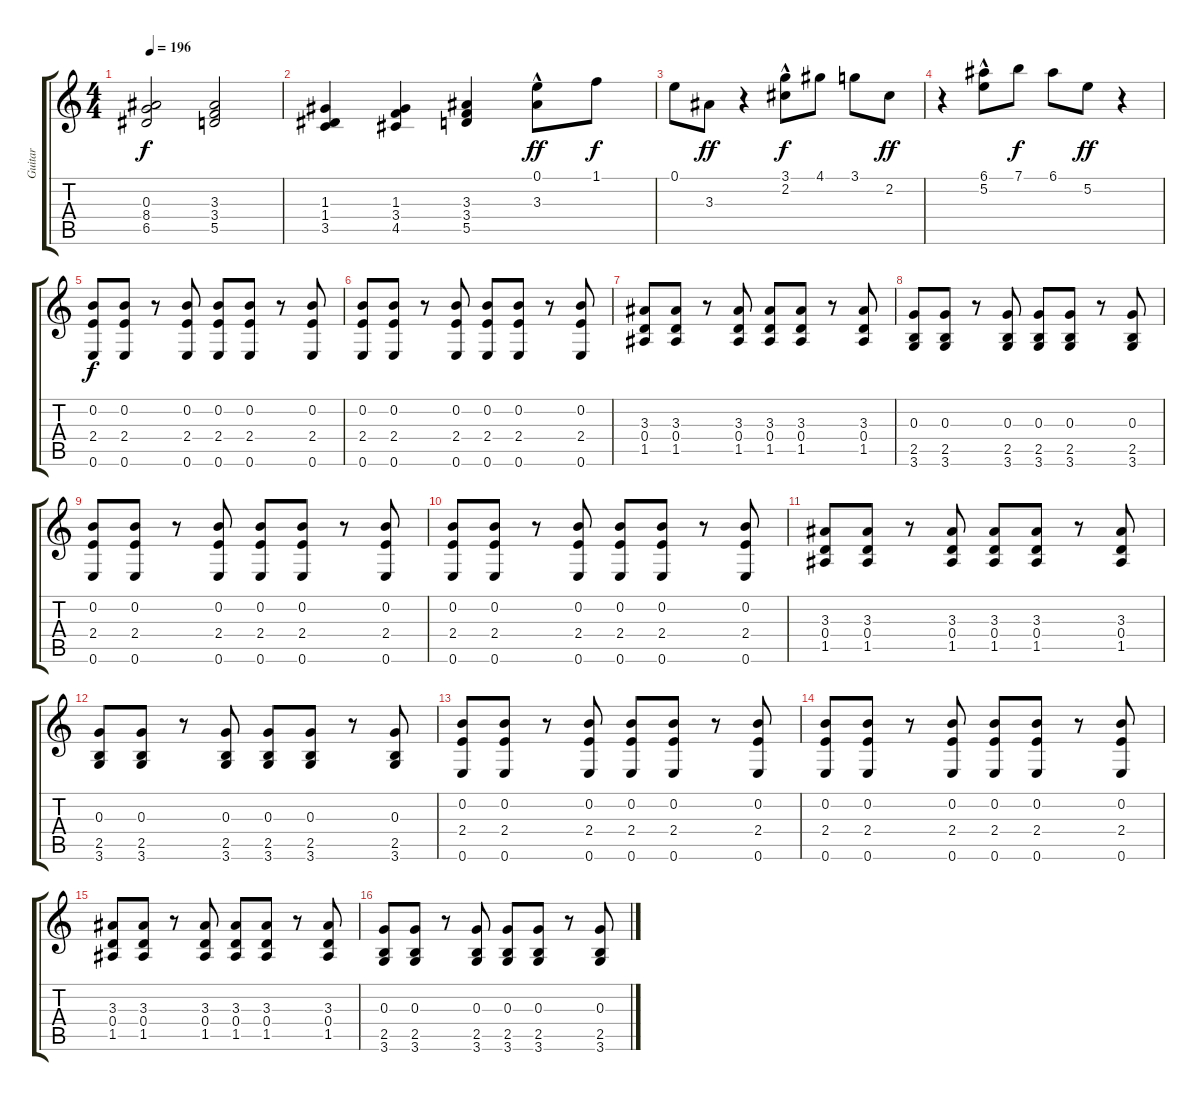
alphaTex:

\track ("Guitar" "Guitar") {instrument electricguitarclean}
\staff {score tabs}
\tuning (E4 B3 G3 D3 A2 E2) {hide}
\ts (4 4)
\tempo 196
\clef g2
\ks c
(0.3 8.4 6.5).2{dy f} (3.3 3.4 5.5).2 |
(1.3 1.4 3.5).4 (1.3 3.4 4.5).4 (3.3 3.4 5.5).4 (0.1 3.3{hac}).8{dy ff} 1.1.8{dy f} |
0.1.8 3.3.8{dy ff} r.4 (3.1 2.2{hac}).8{dy f} 4.1.8 3.1.8 2.2.8{dy ff} |
r.4 (6.1 5.2{hac}).8 7.1.8{dy f} 6.1.8 5.2.8{dy ff} r.4 |
(0.2 2.4 0.6).8{dy f} (0.2 2.4 0.6).8 r.8 (0.2 2.4 0.6).8 (0.2 2.4 0.6).8 (0.2 2.4 0.6).8 r.8 (0.2 2.4 0.6).8 |
(0.2 2.4 0.6).8 (0.2 2.4 0.6).8 r.8 (0.2 2.4 0.6).8 (0.2 2.4 0.6).8 (0.2 2.4 0.6).8 r.8 (0.2 2.4 0.6).8 |
(3.3 0.4 1.5).8 (3.3 0.4 1.5).8 r.8 (3.3 0.4 1.5).8 (3.3 0.4 1.5).8 (3.3 0.4 1.5).8 r.8 (3.3 0.4 1.5).8 |
(0.3 2.5 3.6).8 (0.3 2.5 3.6).8 r.8 (0.3 2.5 3.6).8 (0.3 2.5 3.6).8 (0.3 2.5 3.6).8 r.8 (0.3 2.5 3.6).8 |
(0.2 2.4 0.6).8 (0.2 2.4 0.6).8 r.8 (0.2 2.4 0.6).8 (0.2 2.4 0.6).8 (0.2 2.4 0.6).8 r.8 (0.2 2.4 0.6).8 |
(0.2 2.4 0.6).8 (0.2 2.4 0.6).8 r.8 (0.2 2.4 0.6).8 (0.2 2.4 0.6).8 (0.2 2.4 0.6).8 r.8 (0.2 2.4 0.6).8 |
(3.3 0.4 1.5).8 (3.3 0.4 1.5).8 r.8 (3.3 0.4 1.5).8 (3.3 0.4 1.5).8 (3.3 0.4 1.5).8 r.8 (3.3 0.4 1.5).8 |
(0.3 2.5 3.6).8 (0.3 2.5 3.6).8 r.8 (0.3 2.5 3.6).8 (0.3 2.5 3.6).8 (0.3 2.5 3.6).8 r.8 (0.3 2.5 3.6).8 |
(0.2 2.4 0.6).8 (0.2 2.4 0.6).8 r.8 (0.2 2.4 0.6).8 (0.2 2.4 0.6).8 (0.2 2.4 0.6).8 r.8 (0.2 2.4 0.6).8 |
(0.2 2.4 0.6).8 (0.2 2.4 0.6).8 r.8 (0.2 2.4 0.6).8 (0.2 2.4 0.6).8 (0.2 2.4 0.6).8 r.8 (0.2 2.4 0.6).8 |
(3.3 0.4 1.5).8 (3.3 0.4 1.5).8 r.8 (3.3 0.4 1.5).8 (3.3 0.4 1.5).8 (3.3 0.4 1.5).8 r.8 (3.3 0.4 1.5).8 |
(0.3 2.5 3.6).8 (0.3 2.5 3.6).8 r.8 (0.3 2.5 3.6).8 (0.3 2.5 3.6).8 (0.3 2.5 3.6).8 r.8 (0.3 2.5 3.6).8
